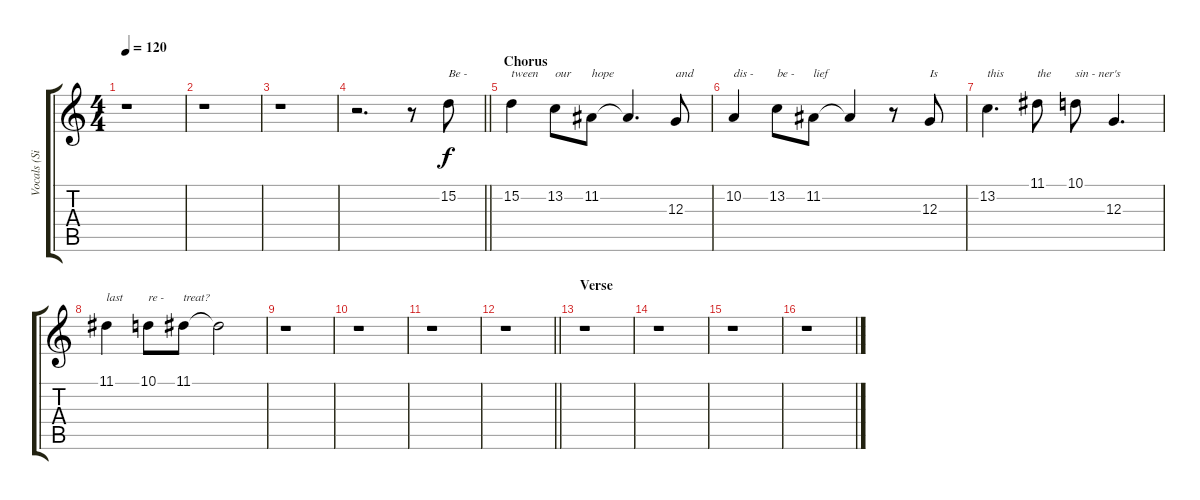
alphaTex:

\track ("Vocals (Simone)" "Vocals (Si") {instrument flute}
\staff {score tabs}
\tuning (E4 B3 G3 D3 A2 E2) {hide}
\ts (4 4)
\tempo 120
\clef g2
\ks c
r.1{dy f} |
r.1 |
r.1 |
\barLineRight lightlight
r.2{d} r.8 15.2.8{txt "Be -"} |
\section ("" "Chorus")
15.2.4{txt "tween"} 13.2.8{txt "our"} 11.2.8{txt "hope"} 11.2{t}.4{d} 12.3.8{txt "and"} |
10.2.4{txt "dis -"} 13.2.8{txt "be -"} 11.2.8{txt "lief"} 11.2{t}.4 r.8 12.3.8{txt "Is"} |
13.2.4{d txt "this"} 11.1.8{txt "the"} 10.1.8{txt "sin - ner's"} 12.3.4{d} |
11.1.4{txt "last"} 10.1.8{txt "re -"} 11.1.8{txt "treat?"} 11.1{t}.2 |
r.1 |
r.1 |
r.1 |
\barLineRight lightlight
r.1 |
\section ("" "Verse")
r.1 |
r.1 |
r.1 |
r.1
